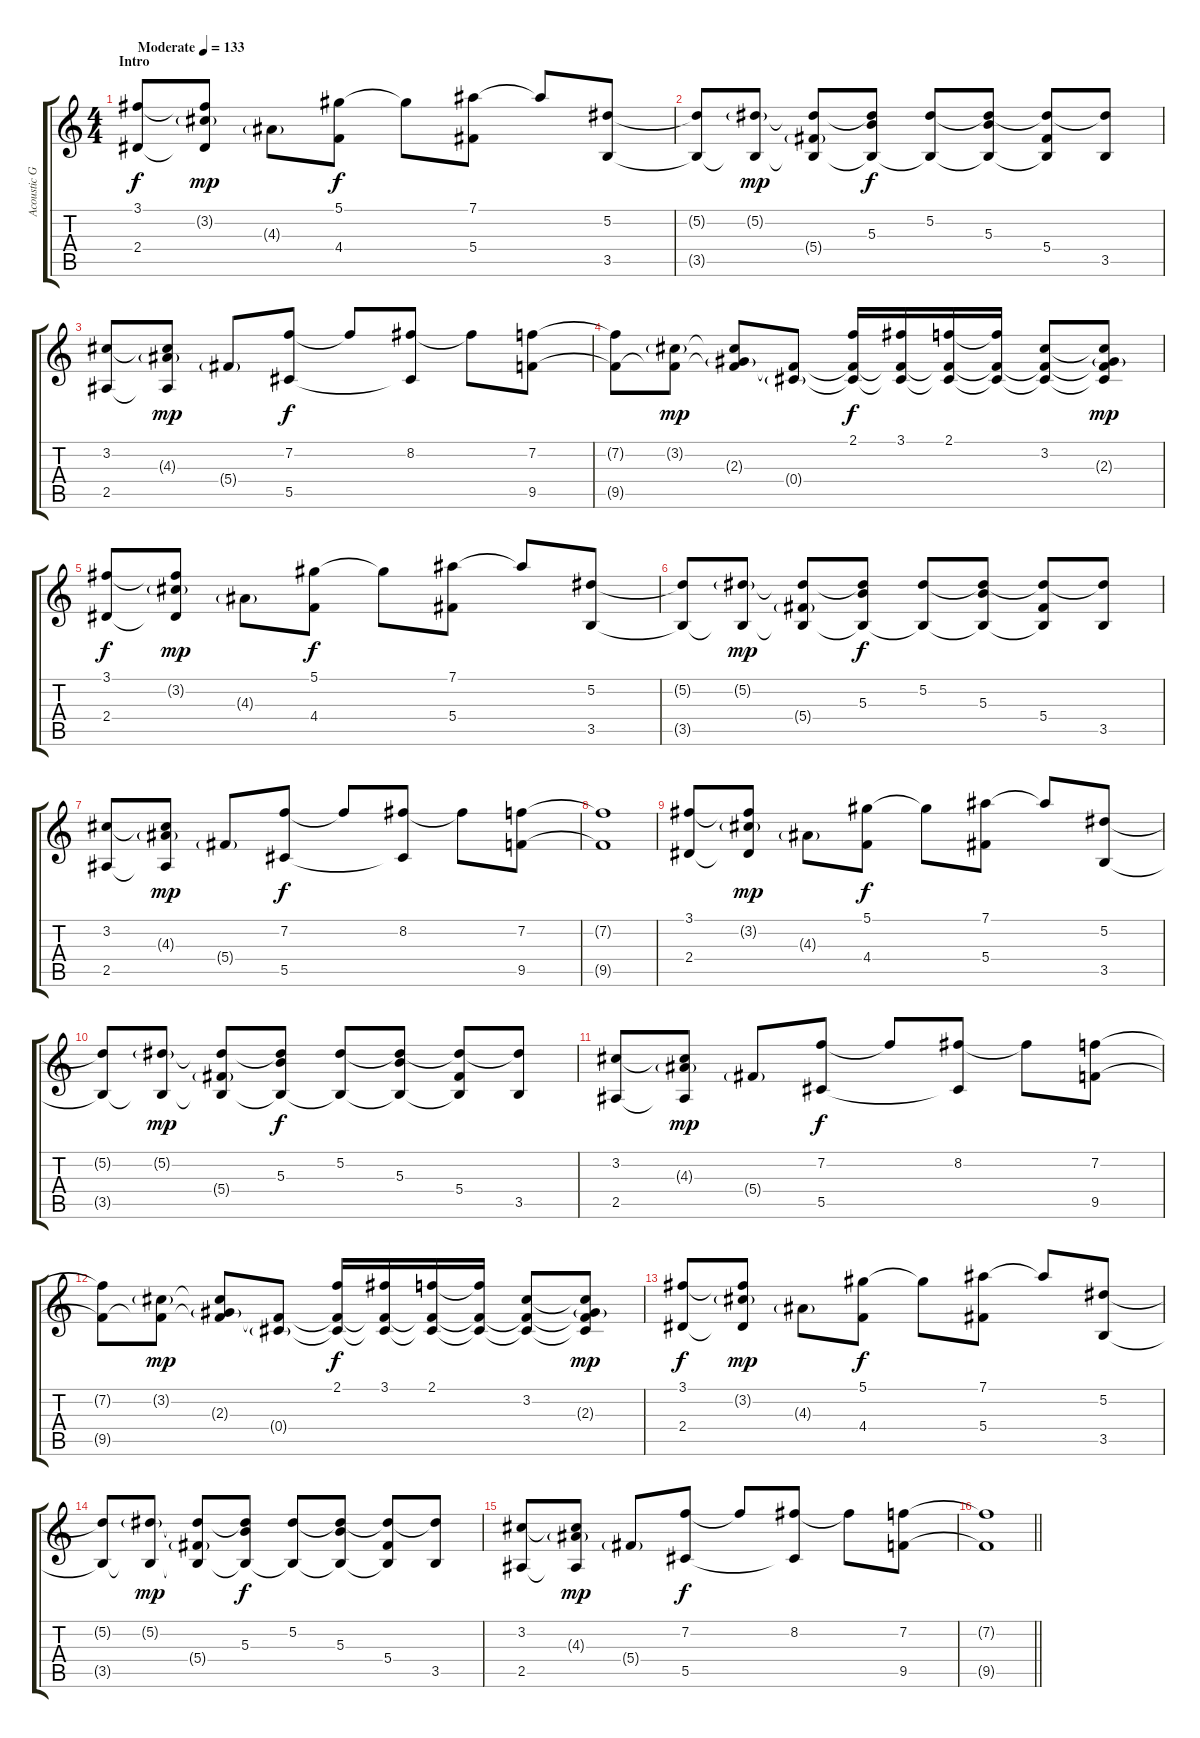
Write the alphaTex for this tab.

\track ("Acoustic Guitar" "Acoustic G") {instrument acousticguitarsteel}
\staff {score tabs}
\tuning (Eb4 Bb3 Gb3 Db3 Ab2 Db2) {hide}
\ts (4 4)
\section ("" "Intro")
\tempo (133 "Moderate")
\clef g2
\ks c
(3.1 2.4).8{dy f instrument acousticguitarsteel} (3.1{t} 3.2{g} 2.4{t}).8{dy mp} 4.3{g}.8 (5.1 4.4).8{dy f} 5.1{t}.8 (7.1 5.4).8 7.1{t}.8 (5.2 3.5).8 |
(5.2{t} 3.5{t}).8 (5.2{g} 3.5{t}).8{dy mp} (5.2{t} 5.4{g} 3.5{t}).8 (5.2{t} 5.3 3.5{t}).8{dy f} (5.2 3.5{t}).8 (5.2{t} 5.3 3.5{t}).8 (5.2{t} 5.4 3.5{t}).8 (5.2{t} 3.5).8 |
(3.2 2.5).8 (3.2{t} 4.3{g} 2.5{t}).8{dy mp} 5.4{g}.8 (7.2 5.5).8{dy f} 7.2{t}.8 (8.2 5.5{t}).8 8.2{t}.8 (7.2 9.5).8 |
(7.2{t} 9.5{t}).8 (3.2{g} 9.5{t}).8{dy mp} (3.2{t} 2.3{g} 9.5{t}).8 (0.4{g} 9.5{t}).8 (2.1 0.4{t} 9.5{t}).16{dy f} (3.1 0.4{t} 9.5{t}).16 (2.1 0.4{t} 9.5{t}).16 (2.1{t} 0.4{t} 9.5{t}).16 (3.2 0.4{t} 9.5{t}).8 (3.2{t} 2.3{g} 0.4{t} 9.5{t}).8{dy mp} |
(3.1 2.4).8{dy f} (3.1{t} 3.2{g} 2.4{t}).8{dy mp} 4.3{g}.8 (5.1 4.4).8{dy f} 5.1{t}.8 (7.1 5.4).8 7.1{t}.8 (5.2 3.5).8 |
(5.2{t} 3.5{t}).8 (5.2{g} 3.5{t}).8{dy mp} (5.2{t} 5.4{g} 3.5{t}).8 (5.2{t} 5.3 3.5{t}).8{dy f} (5.2 3.5{t}).8 (5.2{t} 5.3 3.5{t}).8 (5.2{t} 5.4 3.5{t}).8 (5.2{t} 3.5).8 |
(3.2 2.5).8 (3.2{t} 4.3{g} 2.5{t}).8{dy mp} 5.4{g}.8 (7.2 5.5).8{dy f} 7.2{t}.8 (8.2 5.5{t}).8 8.2{t}.8 (7.2 9.5).8 |
(7.2{t} 9.5{t}).1 |
(3.1 2.4).8 (3.1{t} 3.2{g} 2.4{t}).8{dy mp} 4.3{g}.8 (5.1 4.4).8{dy f} 5.1{t}.8 (7.1 5.4).8 7.1{t}.8 (5.2 3.5).8 |
(5.2{t} 3.5{t}).8 (5.2{g} 3.5{t}).8{dy mp} (5.2{t} 5.4{g} 3.5{t}).8 (5.2{t} 5.3 3.5{t}).8{dy f} (5.2 3.5{t}).8 (5.2{t} 5.3 3.5{t}).8 (5.2{t} 5.4 3.5{t}).8 (5.2{t} 3.5).8 |
(3.2 2.5).8 (3.2{t} 4.3{g} 2.5{t}).8{dy mp} 5.4{g}.8 (7.2 5.5).8{dy f} 7.2{t}.8 (8.2 5.5{t}).8 8.2{t}.8 (7.2 9.5).8 |
(7.2{t} 9.5{t}).8 (3.2{g} 9.5{t}).8{dy mp} (3.2{t} 2.3{g} 9.5{t}).8 (0.4{g} 9.5{t}).8 (2.1 0.4{t} 9.5{t}).16{dy f} (3.1 0.4{t} 9.5{t}).16 (2.1 0.4{t} 9.5{t}).16 (2.1{t} 0.4{t} 9.5{t}).16 (3.2 0.4{t} 9.5{t}).8 (3.2{t} 2.3{g} 0.4{t} 9.5{t}).8{dy mp} |
(3.1 2.4).8{dy f} (3.1{t} 3.2{g} 2.4{t}).8{dy mp} 4.3{g}.8 (5.1 4.4).8{dy f} 5.1{t}.8 (7.1 5.4).8 7.1{t}.8 (5.2 3.5).8 |
(5.2{t} 3.5{t}).8 (5.2{g} 3.5{t}).8{dy mp} (5.2{t} 5.4{g} 3.5{t}).8 (5.2{t} 5.3 3.5{t}).8{dy f} (5.2 3.5{t}).8 (5.2{t} 5.3 3.5{t}).8 (5.2{t} 5.4 3.5{t}).8 (5.2{t} 3.5).8 |
(3.2 2.5).8 (3.2{t} 4.3{g} 2.5{t}).8{dy mp} 5.4{g}.8 (7.2 5.5).8{dy f} 7.2{t}.8 (8.2 5.5{t}).8 8.2{t}.8 (7.2 9.5).8 |
\barLineRight lightlight
(7.2{t} 9.5{t}).1
